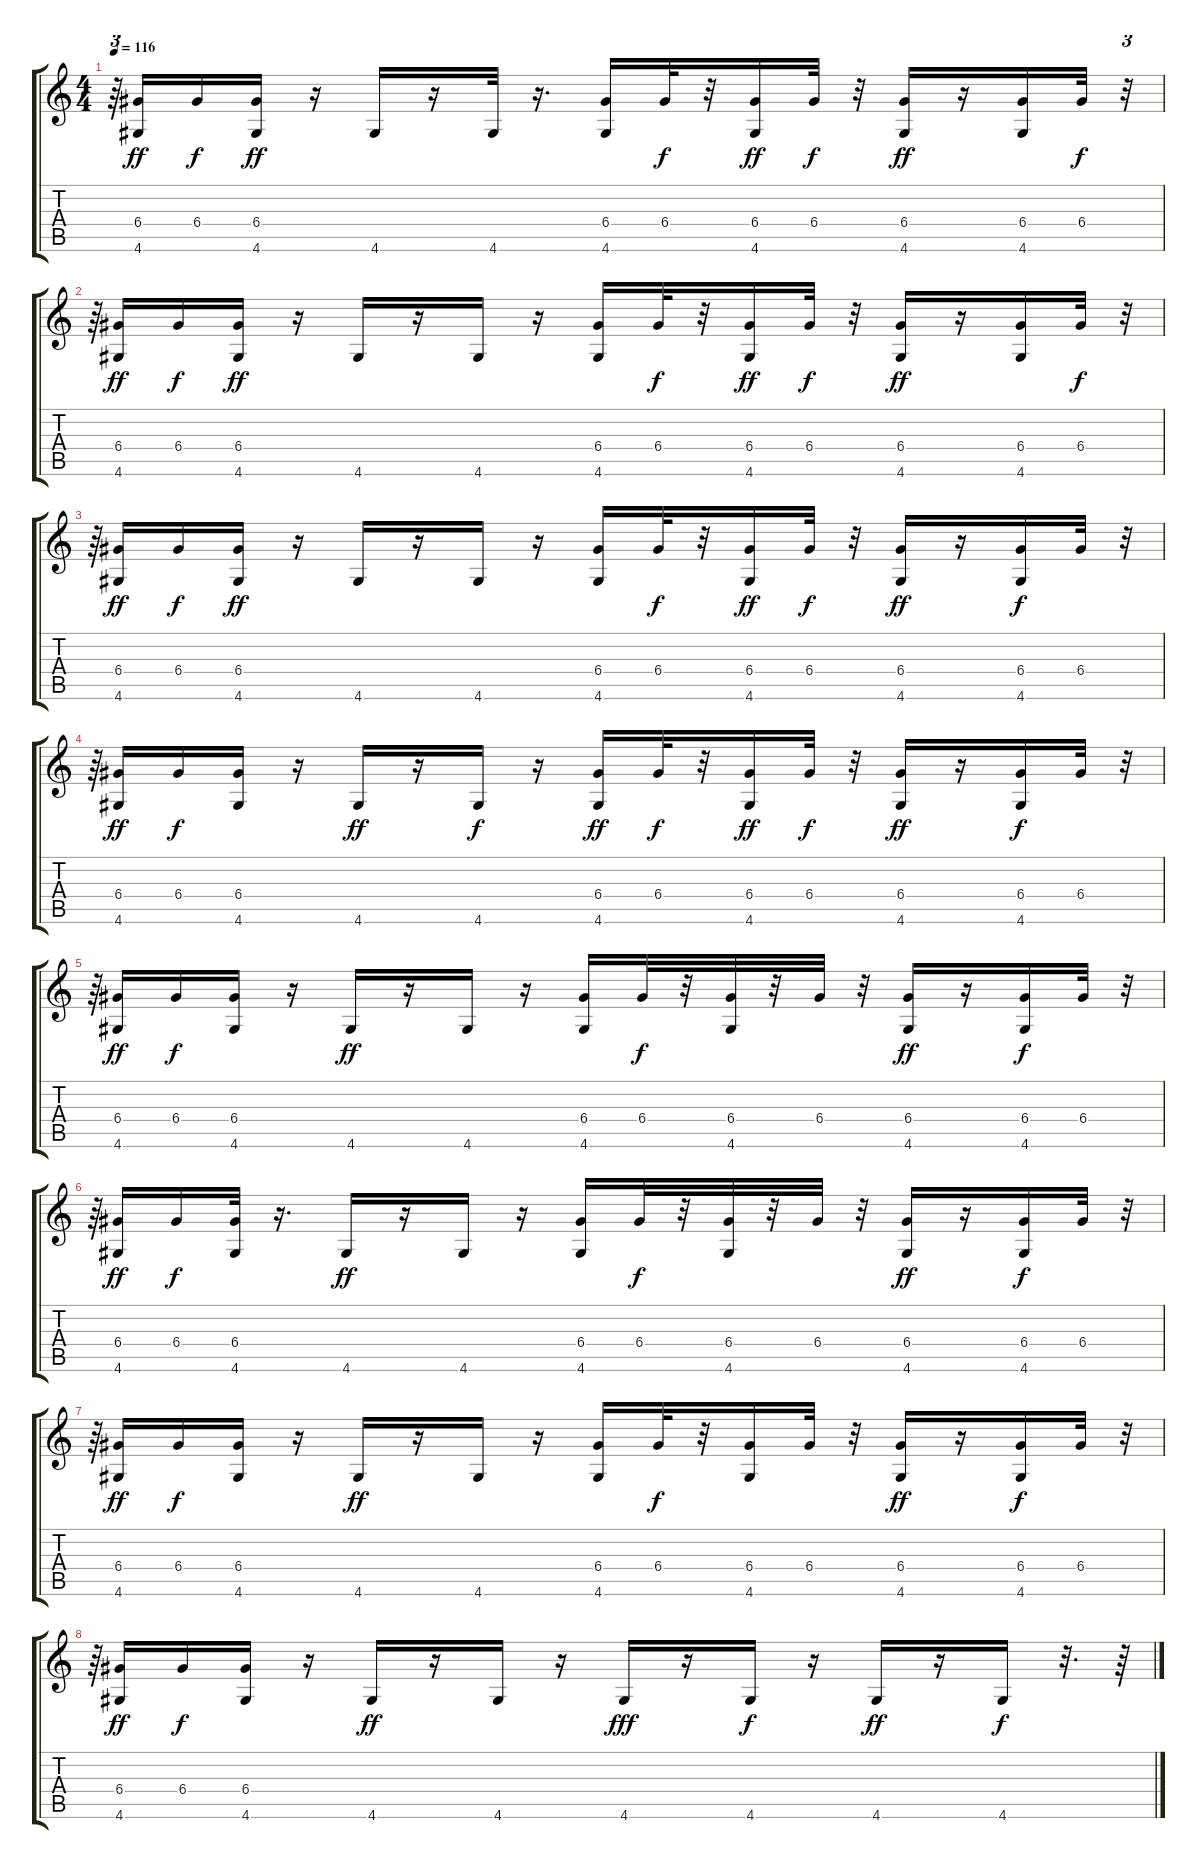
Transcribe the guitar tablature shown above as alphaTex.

\track "" {instrument acousticguitarsteel}
\staff {score tabs}
\tuning (E4 B3 G3 D3 A2 E2) {hide}
\ts (4 4)
\tempo 116
\clef g2
\ks c
r.64{tu (3 2) dy f} (6.4 4.6).16{dy ff} 6.4.16{dy f} (6.4 4.6).16{dy ff} r.16 4.6.16 r.16 4.6.32 r.16{d} (6.4 4.6).16 6.4.32{dy f} r.32 (6.4 4.6).16{dy ff} 6.4.32{dy f} r.32 (6.4 4.6).16{dy ff} r.16 (6.4 4.6).16 6.4.32{dy f} r.32{tu (3 2)} |
r.64{tu (3 2)} (6.4 4.6).16{dy ff} 6.4.16{dy f} (6.4 4.6).16{dy ff} r.16 4.6.16 r.16 4.6.16 r.16 (6.4 4.6).16 6.4.32{dy f} r.32 (6.4 4.6).16{dy ff} 6.4.32{dy f} r.32 (6.4 4.6).16{dy ff} r.16 (6.4 4.6).16 6.4.32{dy f} r.32{tu (3 2)} |
r.64{tu (3 2)} (6.4 4.6).16{dy ff} 6.4.16{dy f} (6.4 4.6).16{dy ff} r.16 4.6.16 r.16 4.6.16 r.16 (6.4 4.6).16 6.4.32{dy f} r.32 (6.4 4.6).16{dy ff} 6.4.32{dy f} r.32 (6.4 4.6).16{dy ff} r.16 (6.4 4.6).16{dy f} 6.4.32 r.32{tu (3 2)} |
r.64{tu (3 2)} (6.4 4.6).16{dy ff} 6.4.16{dy f} (6.4 4.6).16 r.16 4.6.16{dy ff} r.16 4.6.16{dy f} r.16 (6.4 4.6).16{dy ff} 6.4.32{dy f} r.32 (6.4 4.6).16{dy ff} 6.4.32{dy f} r.32 (6.4 4.6).16{dy ff} r.16 (6.4 4.6).16{dy f} 6.4.32 r.32{tu (3 2)} |
r.64{tu (3 2)} (6.4 4.6).16{dy ff} 6.4.16{dy f} (6.4 4.6).16 r.16 4.6.16{dy ff} r.16 4.6.16 r.16 (6.4 4.6).16 6.4.32{dy f} r.32 (6.4 4.6).32 r.32 6.4.32 r.32 (6.4 4.6).16{dy ff} r.16 (6.4 4.6).16{dy f} 6.4.32 r.32{tu (3 2)} |
r.64{tu (3 2)} (6.4 4.6).16{dy ff} 6.4.16{dy f} (6.4 4.6).32 r.16{d} 4.6.16{dy ff} r.16 4.6.16 r.16 (6.4 4.6).16 6.4.32{dy f} r.32 (6.4 4.6).32 r.32 6.4.32 r.32 (6.4 4.6).16{dy ff} r.16 (6.4 4.6).16{dy f} 6.4.32 r.32{tu (3 2)} |
r.64{tu (3 2)} (6.4 4.6).16{dy ff} 6.4.16{dy f} (6.4 4.6).16 r.16 4.6.16{dy ff} r.16 4.6.16 r.16 (6.4 4.6).16 6.4.32{dy f} r.32 (6.4 4.6).16 6.4.32 r.32 (6.4 4.6).16{dy ff} r.16 (6.4 4.6).16{dy f} 6.4.32 r.32{tu (3 2)} |
r.64{tu (3 2)} (6.4 4.6).16{dy ff} 6.4.16{dy f} (6.4 4.6).16 r.16 4.6.16{dy ff} r.16 4.6.16 r.16 4.6.16{dy fff} r.16 4.6.16{dy f} r.16 4.6.16{dy ff} r.16 4.6.16{dy f} r.32{d} r.64
